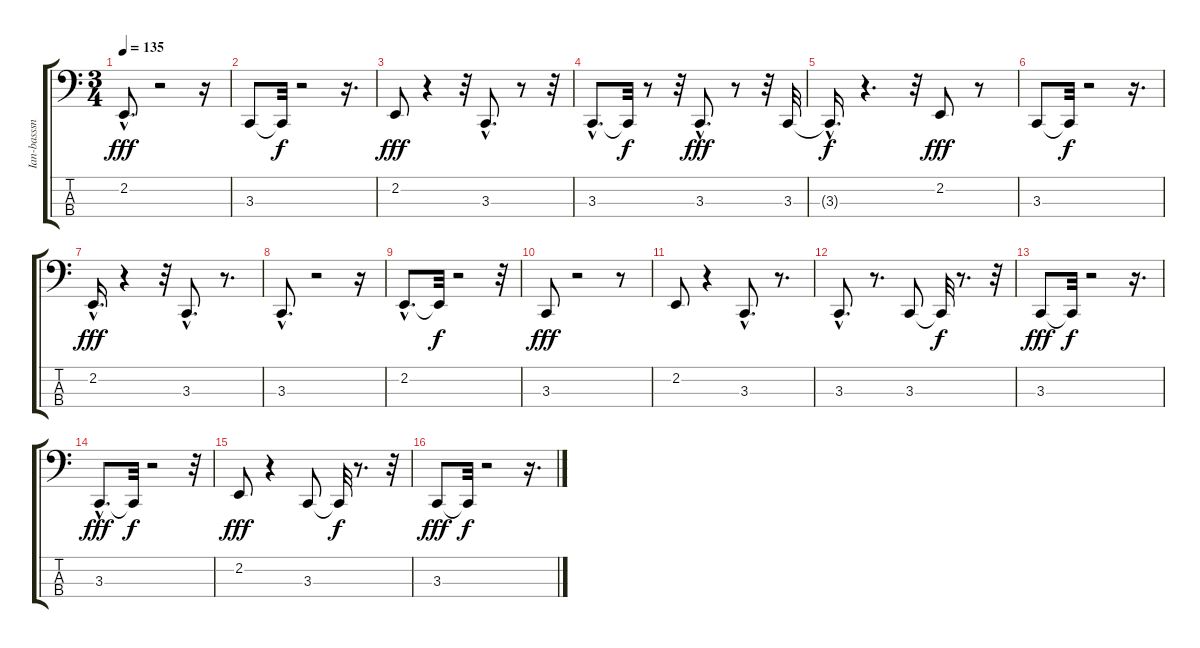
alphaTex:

\track ("Ian-basssnare" "Ian-basssn") {instrument acousticgrandpiano}
\staff {score tabs}
\tuning (G2 D2 A1 E1) {hide}
\ts (3 4)
\tempo 135
\clef f4
\ks c
2.2{hac}.8{d dy fff} r.2 r.16 |
3.3.8 3.3{t}.32{dy f} r.2 r.16{d} |
2.2.8{dy fff} r.4 r.32 3.3{hac}.8{d} r.8 r.32 |
3.3{hac}.8{d} 3.3{t}.32{dy f} r.8 r.32 3.3{hac}.8{d dy fff} r.8 r.32 3.3.32 |
3.3{hac t}.16{d dy f} r.4{d} r.32 2.2.8{dy fff} r.8 |
3.3.8 3.3{t}.32{dy f} r.2 r.16{d} |
2.2{hac}.16{d dy fff} r.4 r.32 3.3{hac}.8{d} r.8{d} |
3.3{hac}.8{d} r.2 r.16 |
2.2{hac}.8{d} 2.2{t}.32{dy f} r.2 r.32 |
3.3.8{dy fff} r.2 r.8 |
2.2.8 r.4 3.3{hac}.8{d} r.8{d} |
3.3{hac}.8{d} r.8{d} 3.3.8 3.3{t}.32{dy f} r.8{d} r.32 |
3.3.8{dy fff} 3.3{t}.32{dy f} r.2 r.16{d} |
3.3{hac}.8{d dy fff} 3.3{t}.32{dy f} r.2 r.32 |
2.2.8{dy fff} r.4 3.3.8 3.3{t}.32{dy f} r.8{d} r.32 |
3.3.8{dy fff} 3.3{t}.32{dy f} r.2 r.16{d}
